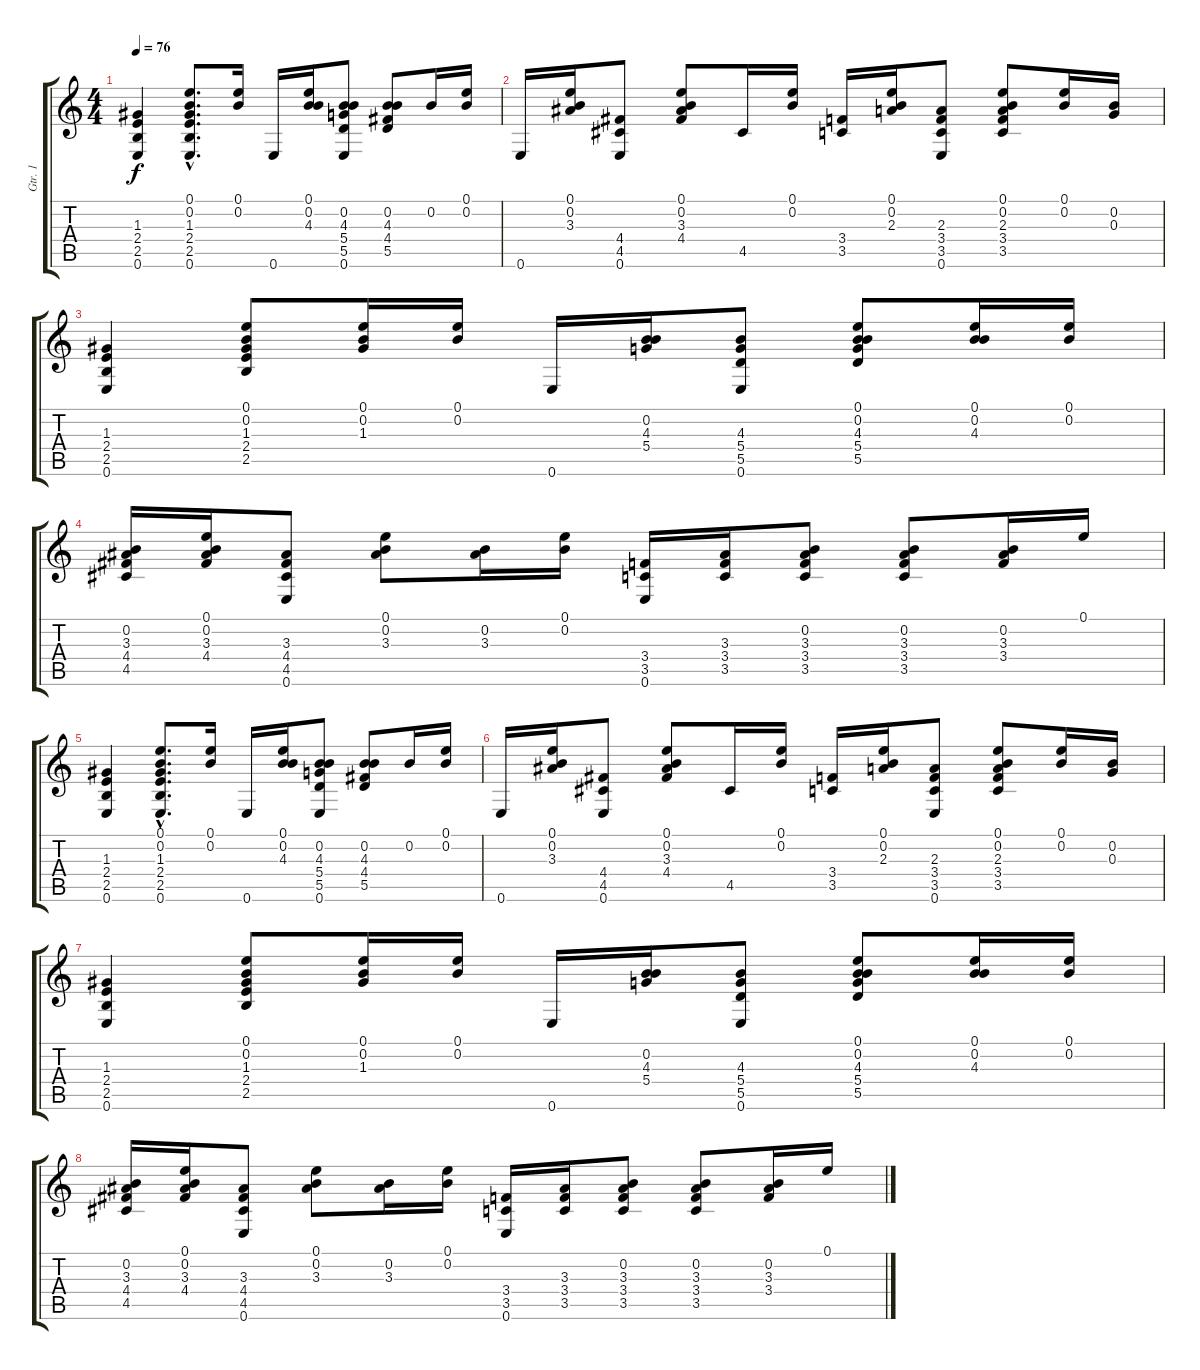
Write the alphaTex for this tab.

\track ("Gtr. 1" "Gtr. 1") {instrument acousticguitarsteel}
\staff {score tabs}
\tuning (E4 B3 G3 D3 A2 E2) {hide}
\ts (4 4)
\tempo 76
\clef g2
\ks c
(1.3 2.4 2.5 0.6).4{dy f} (0.1{hac} 0.2{hac} 1.3{hac} 2.4{hac} 2.5{hac} 0.6{hac}).8{d} (0.1 0.2).16 0.6.16 (0.1 0.2 4.3).16 (0.2 4.3 5.4 5.5 0.6).8 (0.2 4.3 4.4 5.5).8 0.2.16 (0.1 0.2).16 |
0.6.16 (0.1 0.2 3.3).16 (4.4 4.5 0.6).8 (0.1 0.2 3.3 4.4).8 4.5.16 (0.1 0.2).16 (3.4 3.5).16 (0.1 0.2 2.3).16 (2.3 3.4 3.5 0.6).8 (0.1 0.2 2.3 3.4 3.5).8 (0.1 0.2).16 (0.2 0.3).16 |
(1.3 2.4 2.5 0.6).4 (0.1 0.2 1.3 2.4 2.5).8 (0.1 0.2 1.3).16 (0.1 0.2).16 0.6.16 (0.2 4.3 5.4).16 (4.3 5.4 5.5 0.6).8 (0.1 0.2 4.3 5.4 5.5).8 (0.1 0.2 4.3).16 (0.1 0.2).16 |
(0.2 3.3 4.4 4.5).16 (0.1 0.2 3.3 4.4).16 (3.3 4.4 4.5 0.6).8 (0.1 0.2 3.3).8 (0.2 3.3).16 (0.1 0.2).16 (3.4 3.5 0.6).16 (3.3 3.4 3.5).16 (0.2 3.3 3.4 3.5).8 (0.2 3.3 3.4 3.5).8 (0.2 3.3 3.4).16 0.1.16 |
(1.3 2.4 2.5 0.6).4 (0.1{hac} 0.2{hac} 1.3{hac} 2.4{hac} 2.5{hac} 0.6{hac}).8{d} (0.1 0.2).16 0.6.16 (0.1 0.2 4.3).16 (0.2 4.3 5.4 5.5 0.6).8 (0.2 4.3 4.4 5.5).8 0.2.16 (0.1 0.2).16 |
0.6.16 (0.1 0.2 3.3).16 (4.4 4.5 0.6).8 (0.1 0.2 3.3 4.4).8 4.5.16 (0.1 0.2).16 (3.4 3.5).16 (0.1 0.2 2.3).16 (2.3 3.4 3.5 0.6).8 (0.1 0.2 2.3 3.4 3.5).8 (0.1 0.2).16 (0.2 0.3).16 |
(1.3 2.4 2.5 0.6).4 (0.1 0.2 1.3 2.4 2.5).8 (0.1 0.2 1.3).16 (0.1 0.2).16 0.6.16 (0.2 4.3 5.4).16 (4.3 5.4 5.5 0.6).8 (0.1 0.2 4.3 5.4 5.5).8 (0.1 0.2 4.3).16 (0.1 0.2).16 |
(0.2 3.3 4.4 4.5).16 (0.1 0.2 3.3 4.4).16 (3.3 4.4 4.5 0.6).8 (0.1 0.2 3.3).8 (0.2 3.3).16 (0.1 0.2).16 (3.4 3.5 0.6).16 (3.3 3.4 3.5).16 (0.2 3.3 3.4 3.5).8 (0.2 3.3 3.4 3.5).8 (0.2 3.3 3.4).16 0.1.16
